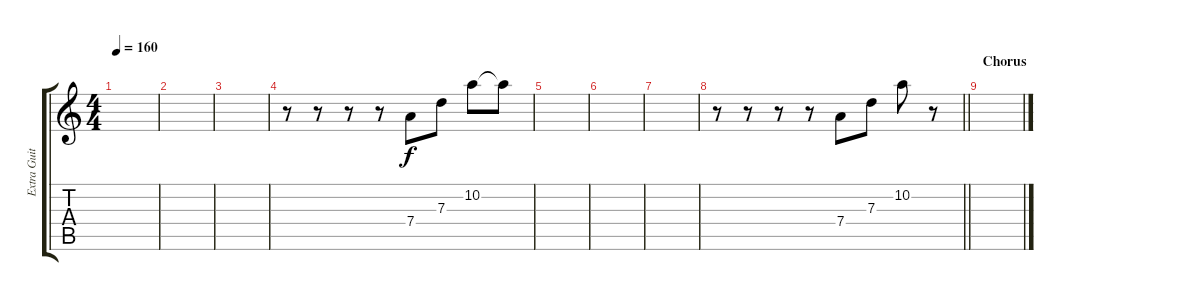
\track ("Extra Guitar" "Extra Guit") {instrument distortionguitar}
\staff {score tabs}
\tuning (E4 B3 G3 D3 A2 E2) {hide}
\ts (4 4)
\tempo 160
\clef g2
\ks c
|
|
|
r.8 r.8 r.8 r.8 7.4.8 7.3.8 10.2.8 10.2{t}.8 |
|
|
|
\barLineRight lightlight
r.8 r.8 r.8 r.8 7.4.8 7.3.8 10.2.8 r.8 |
\section ("" "Chorus")
